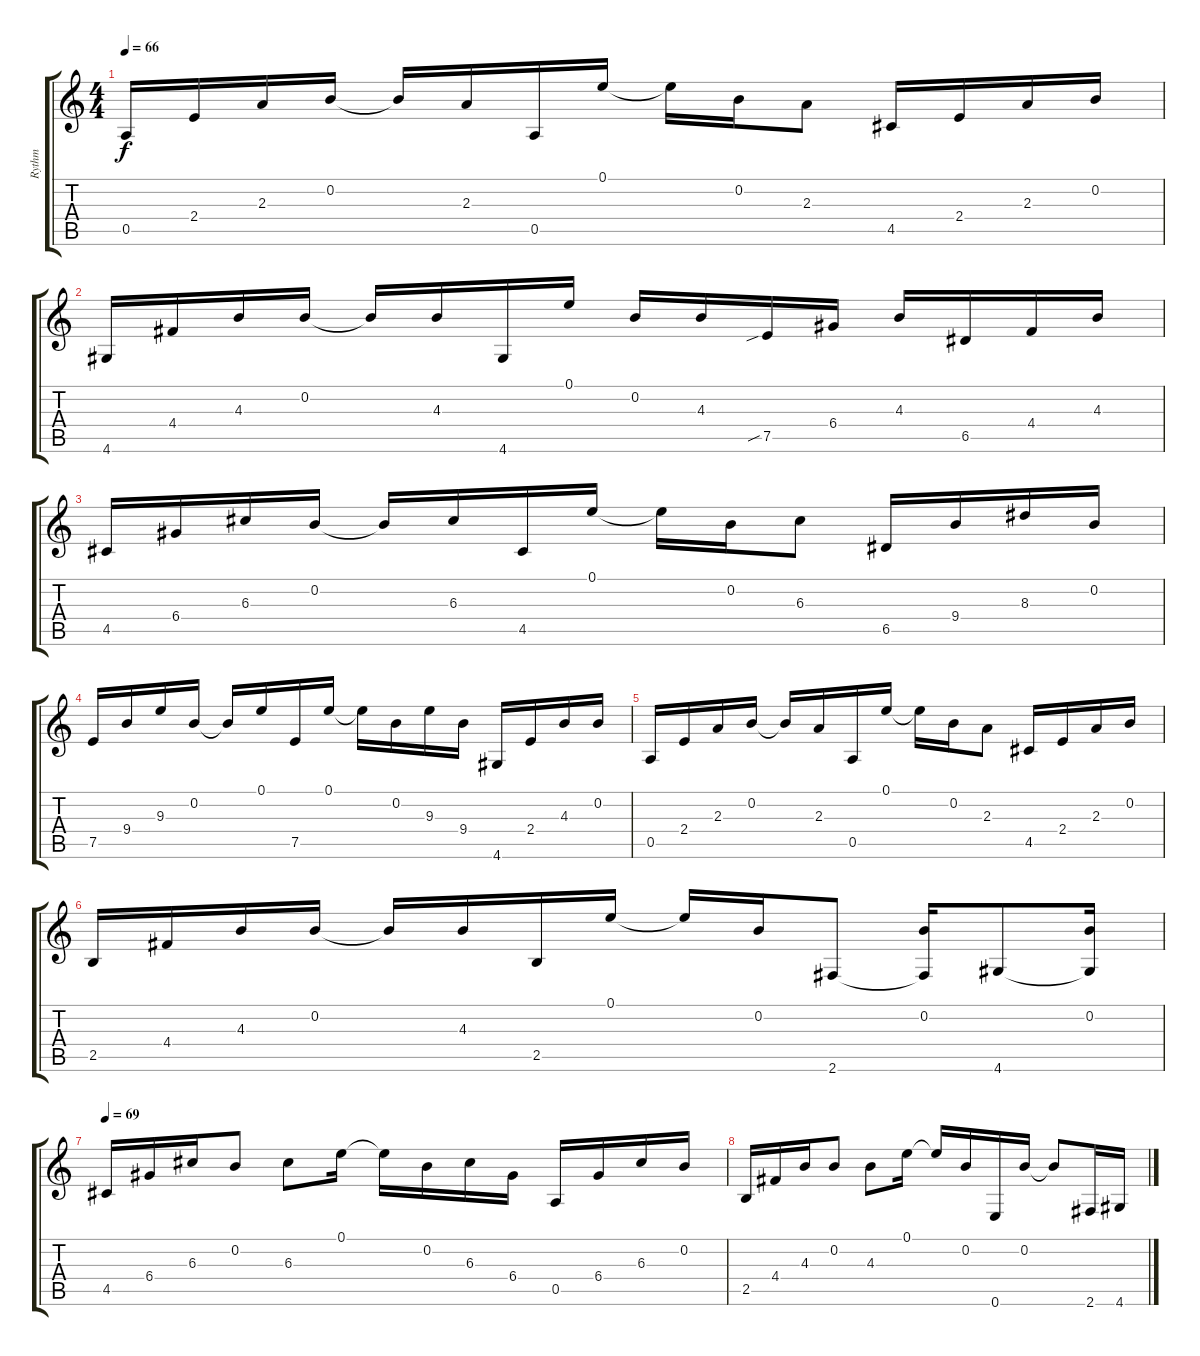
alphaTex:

\track ("Rythm" "Rythm") {instrument acousticguitarsteel}
\staff {score tabs}
\tuning (E4 B3 G3 D3 A2 E2) {hide}
\ts (4 4)
\tempo 66
\clef g2
\ks c
0.5.16{dy f} 2.4.16 2.3.16 0.2.16 0.2{t}.16 2.3.16 0.5.16 0.1.16 0.1{t}.16 0.2.16 2.3.8 4.5.16 2.4.16 2.3.16 0.2.16 |
4.6.16 4.4.16 4.3.16 0.2.16 0.2{t}.16 4.3.16 4.6.16 0.1.16 0.2.16 4.3.16 7.5{sib}.16 6.4.16 4.3.16 6.5.16 4.4.16 4.3.16 |
4.5.16 6.4.16 6.3.16 0.2.16 0.2{t}.16 6.3.16 4.5.16 0.1.16 0.1{t}.16 0.2.16 6.3.8 6.5.16 9.4.16 8.3.16 0.2.16 |
7.5.16 9.4.16 9.3.16 0.2.16 0.2{t}.16 0.1.16 7.5.16 0.1.16 0.1{t}.16 0.2.16 9.3.16 9.4.16 4.6.16 2.4.16 4.3.16 0.2.16 |
0.5.16 2.4.16 2.3.16 0.2.16 0.2{t}.16 2.3.16 0.5.16 0.1.16 0.1{t}.16 0.2.16 2.3.8 4.5.16 2.4.16 2.3.16 0.2.16 |
2.5.16 4.4.16 4.3.16 0.2.16 0.2{t}.16 4.3.16 2.5.16 0.1.16 0.1{t}.16 0.2.16 2.6.8 (0.2 2.6{t}).16 4.6.8 (0.2 4.6{t}).16 |
\tempo 69
4.5.16 6.4.16 6.3.16 0.2.8 6.3.8 0.1.16 0.1{t}.16 0.2.16 6.3.16 6.4.16 0.5.16 6.4.16 6.3.16 0.2.16 |
2.5.16 4.4.16 4.3.16 0.2.8 4.3.8 0.1.16 0.1{t}.16 0.2.16 0.6.16 0.2.16 0.2{t}.8 2.6.16 4.6.16
